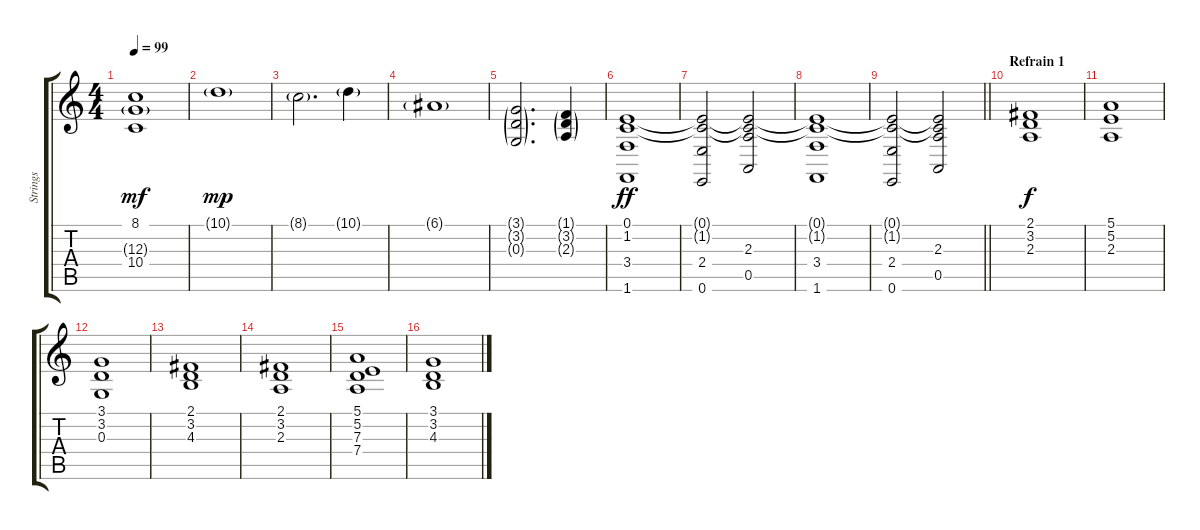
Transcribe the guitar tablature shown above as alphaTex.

\track ("Strings" "Strings") {instrument synthstrings1}
\staff {score tabs}
\tuning (E4 B3 G3 D3 A2 E2) {hide}
\ts (4 4)
\tempo 99
\clef g2
\ks c
(8.1{t} 12.3{g} 10.4{t}).1{dy mf} |
10.1{g}.1{dy mp} |
8.1{g}.2{d} 10.1{g}.4 |
6.1{g}.1 |
(3.1{g} 3.2{g} 0.3{g}).2{d} (1.1{g} 3.2{g} 2.3{g}).4 |
(0.1 1.2 3.4 1.6).1{dy ff volume 10} |
(0.1{t} 1.2{t} 2.4 0.6).2 (0.1{t} 1.2{t} 2.3 0.5).2 |
(0.1{t} 1.2{t} 3.4 1.6).1 |
\barLineRight lightlight
(0.1{t} 1.2{t} 2.4 0.6).2 (0.1{t} 1.2{t} 2.3 0.5).2 |
\section ("" "Refrain 1")
(2.1 3.2 2.3).1{dy f volume 9} |
(5.1 5.2 2.3).1 |
(3.1 3.2 0.3).1 |
(2.1 3.2 4.3).1 |
(2.1 3.2 2.3).1 |
(5.1 5.2 7.3 7.4).1 |
(3.1 3.2 4.3).1
